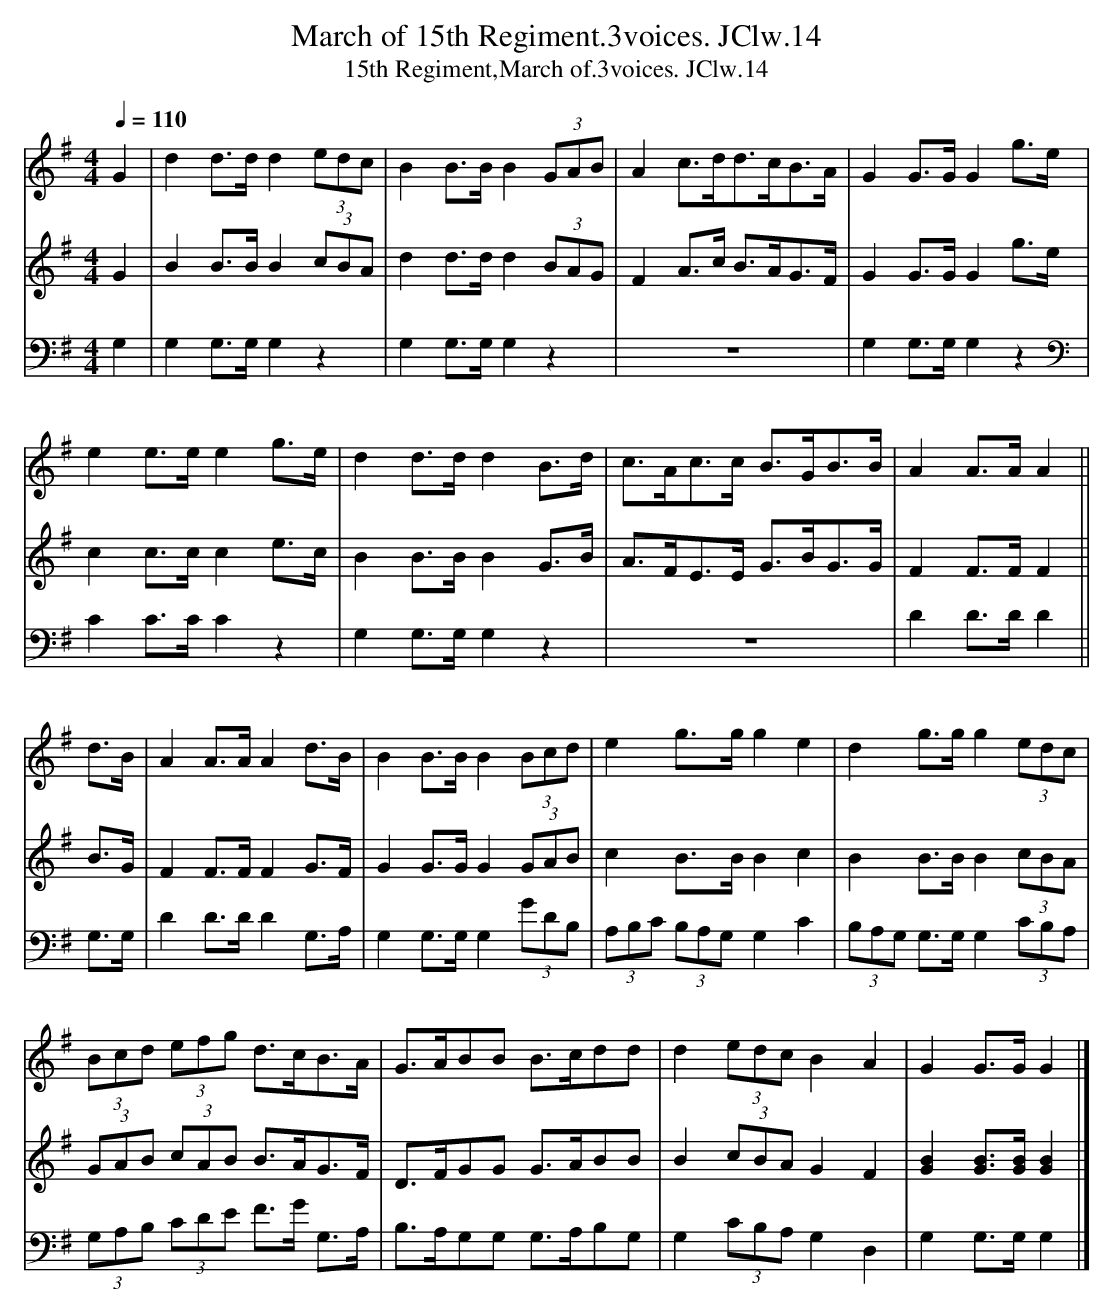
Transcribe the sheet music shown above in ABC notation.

X:1
T:March of 15th Regiment.3voices. JClw.14
T:15th Regiment,March of.3voices. JClw.14
L:1/8
M:4/4
Q:1/4=110
K:G
[V:1]G2|d2d>dd2 (3edc|B2B>BB2 (3GAB|A2c>dd>cB>A|G2G>GG2 g>e|!
[V:2]G2|B2B>BB2  (3cBA|d2d>dd2 (3BAG|F2A>c B>AG>F|G2G>GG2 g>e|!
[V:3 clef=bass]G,2|G,2G,>G,G,2 z2|G,2G,>G,G,2 z2|z8|G,2G,>G,G,2 z2|!
[V:1]e2e>ee2 g>e|d2d>dd2 B>d|c>Ac>c B>GB>B|A2A>AA2||!
[V:2]c2c>cc2 e>c|B2B>BB2 G>B|A>FE>E G>BG>G|F2F>FF2||!
[V:3 clef=bass]C2C>CC2z2|G,2G,>G,G,2 z2|z8|D2D>DD2||!
[V:1]d>B|A2A>AA2 d>B|B2B>BB2 (3Bcd|e2g>gg2e2|d2g>gg2 (3edc|!
[V:2]B>G|F2F>FF2 G>F|G2G>GG2 (3GAB|c2B>BB2c2|B2B>BB2 (3cBA|!
[V:3]G,>G,|D2D>DD2 G,>A,|G,2G,>G,G,2 (3GDB,|\
(3A,B,C (3B,A,G,G,2C2|(3B,A,G, G,>G,G,2 (3CB,A,|!
[V:1](3Bcd (3efg d>cB>A|G>ABB B>cdd|d2 (3edc B2A2|G2G>GG2|]
[V:2](3GAB (3cAB B>AG>F|D>FGG G>ABB|\
B2 (3cBA G2F2|[B2G2][B3/2G3/2][B/2G/2][B2G2]|]
[V:3](3G,A,B, (3CDE F>G G,>A,|B,>A,G,G, G,>A,B,G,|\
G,2 (3CB,A, G,2 D,2| G,2G,>G,G,2|]
